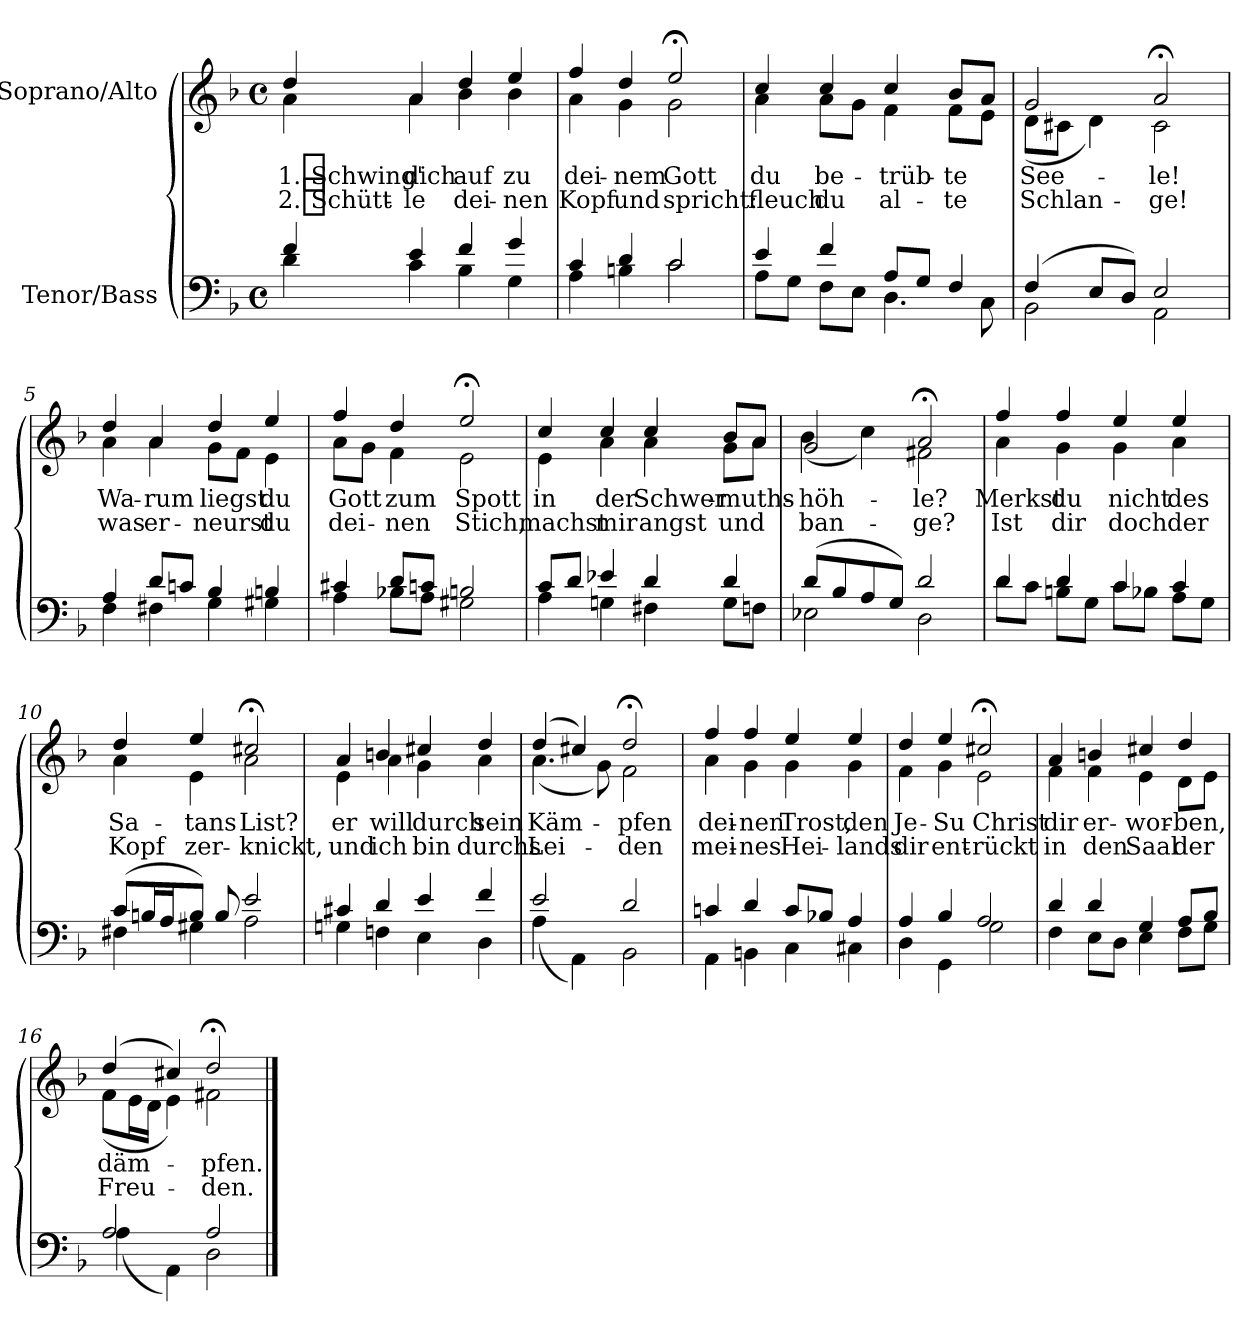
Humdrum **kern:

**kern	**kern	**text	**text
*part2	*part1	*part1	*part1
*staff2	*staff1	*staff1	*staff1
*I"Tenor/Bass	*I"Soprano/Alto	*	*
*clefF4	*clefG2	*	*
*k[b-]	*k[b-]	*	*
*M4/4	*M4/4	*	*
*met(c)	*met(c)	*	*
=1	=1	=1	=1
*^	*	*	*
!	!	!	!LO:LY:b	!LO:LY:b
*	*	*^	*	*
4f/	4d\	4dd/	4a\	1. Schwing'	2. Schütt-
!	!	!	!	!LO:LY:b	!LO:LY:b
4e/	4c\	4a/	4a\	dich	-le
!	!	!	!	!LO:LY:b	!LO:LY:b
4f/	4B-\	4dd/	4b-\	auf	dei-
!	!	!	!	!LO:LY:b	!LO:LY:b
4g/	4G\	4ee/	4b-\	zu	-nen
=2	=2	=2	=2	=2	=2
!	!	!	!	!LO:LY:b	!LO:LY:b
4c/	4A\	4ff/	4a\	dei-	Kopf
!	!	!	!	!LO:LY:b	!LO:LY:b
4d/	4Bn\	4dd/	4g\	-nem	und
!	!	!	!	!LO:LY:b	!LO:LY:b
2c/	2c\	2ee;</	2g\	Gott	spricht:
=3	=3	=3	=3	=3	=3
!	!	!	!	!LO:LY:b	!LO:LY:b
4e/	8A\L	4cc/	4a\	du	fleuch
.	8G\J	.	.	.	.
!	!	!	!	!LO:LY:b	!LO:LY:b
4f/	8F\L	4cc/	8a\L	be-	du
.	8E\J	.	8g\J	.	.
!	!	!	!	!LO:LY:b	!LO:LY:b
8A/L	4.D\	4cc/	4f\	-trüb-	al-
8G/J	.	.	.	.	.
!	!	!	!	!LO:LY:b	!LO:LY:b
4F/	.	8b-/L	8f\L	-te	-te
.	8C\	8a/J	8e\J	.	.
=4	=4	=4	=4	=4	=4
!	!	!	!	!LO:LY:b	!LO:LY:b
(4F/	2BB-\	2g/	(8d\L	See-	Schlan-
.	.	.	8c#X\J	.	.
8E/L	.	.	4d\)	.	.
8D/J)	.	.	.	.	.
!	!	!	!	!LO:LY:b	!LO:LY:b
2E/	2AA\	2a;</	2c#\	-le!	ge!
!!LO:LB:g=z	!!
=5	=5	=5	=5	=5	=5
!	!	!	!	!LO:LY:b	!LO:LY:b
4A/	4F\	4dd/	4a\	Wa-	was
!	!	!	!	!LO:LY:b	!LO:LY:b
8d/L	4F#X\	4a/	4a\	-rum	er-
8cn/J	.	.	.	.	.
!	!	!	!	!LO:LY:b	!LO:LY:b
4B-/	4G\	4dd/	8g\L	liegst	-neurst
.	.	.	8f\J	.	.
!	!	!	!	!LO:LY:b	!LO:LY:b
4Bn/	4G#X\	4ee/	4e\	du	du
=6	=6	=6	=6	=6	=6
!	!	!	!	!LO:LY:b	!LO:LY:b
4c#X/	4A\	4ff/	8a\L	Gott	dei-
.	.	.	8g\J	.	.
!	!	!	!	!LO:LY:b	!LO:LY:b
8d/L	8B-X\L	4dd/	4f\	zum	-nen
8cn/J	8A\J	.	.	.	.
!	!	!	!	!LO:LY:b	!LO:LY:b
2Bn/	2G#X\	2ee;</	2e\	Spott	Stich,
=7	=7	=7	=7	=7	=7
!	!	!	!	!LO:LY:b	!LO:LY:b
8c/L	4A\	4cc/	4e\	in	machst
8d/J	.	.	.	.	.
!	!	!	!	!LO:LY:b	!LO:LY:b
4e-X/	4Gn\	4cc/	4a\	der	mir
!	!	!	!	!LO:LY:b	!LO:LY:b
4d/	4F#X\	4cc/	4a\	Schwer-	angst
!	!	!	!	!LO:LY:b	!LO:LY:b
4d/	8G\L	8b-/L	8g\L	-muths-	und
.	8Fn\J	8a/J	8a\J	.	.
=8	=8	=8	=8	=8	=8
!	!	!	!	!LO:LY:b	!LO:LY:b
(8d/L	2E-X\	2g/	(4b-\	-höh-	ban-
8B-/	.	.	.	.	.
8A/	.	.	4cc\)	.	.
8G/J)	.	.	.	.	.
!	!	!	!	!LO:LY:b	!LO:LY:b
2d/	2D\	2a;</	2f#X\	-le?	-ge?
!!LO:LB:g=z	!!
=9	=9	=9	=9	=9	=9
!	!	!	!	!LO:LY:b	!LO:LY:b
4d/	8d\L	4ff/	4a\	Merkst	Ist
.	8c\J	.	.	.	.
!	!	!	!	!LO:LY:b	!LO:LY:b
4d/	8Bn\L	4ff/	4g\	du	dir
.	8G\J	.	.	.	.
!	!	!	!	!LO:LY:b	!LO:LY:b
4c/	8c\L	4ee/	4g\	nicht	doch
.	8B-X\J	.	.	.	.
!	!	!	!	!LO:LY:b	!LO:LY:b
4c/	8A\L	4ee/	4a\	des	der
.	8G\J	.	.	.	.
=10	=10	=10	=10	=10	=10
!	!	!	!	!LO:LY:b	!LO:LY:b
(8c/L	4F#X\	4dd/	4a\	Sa-	Kopf
16Bn/L	.	.	.	.	.
16A/J	.	.	.	.	.
!	!	!	!	!LO:LY:b	!LO:LY:b
8B/J)	4G#X\	4ee/	4e\	-tans	zer-
8B/	.	.	.	.	.
!	!	!	!	!LO:LY:b	!LO:LY:b
2e/	2A\	2cc#X;</	2a\	List?	-knickt,
=11	=11	=11	=11	=11	=11
!	!	!	!	!LO:LY:b	!LO:LY:b
4c#X/	4Gn\	4a/	4e\	er	und
!	!	!	!	!LO:LY:b	!LO:LY:b
4d/	4Fn\	4bn/	4a\	will	ich
!	!	!	!	!LO:LY:b	!LO:LY:b
4e/	4E\	4cc#X/	4g\	durch	bin
!	!	!	!	!LO:LY:b	!LO:LY:b
4f/	4D\	4dd/	4a\	sein	durchs
=12	=12	=12	=12	=12	=12
!	!	!	!	!LO:LY:b	!LO:LY:b
2e/	(4A\	(4dd/	(4.a\	Käm-	Lei-
.	4AA\)	4cc#X/)	.	.	.
.	.	.	8g\)	.	.
!	!	!	!	!LO:LY:b	!LO:LY:b
2d/	2BB-\	2dd;</	2f\	-pfen	-den
!!LO:LB:g=z	!!
=13	=13	=13	=13	=13	=13
!	!	!	!	!LO:LY:b	!LO:LY:b
4cn/	4AA\	4ff/	4a\	dei-	mei-
!	!	!	!	!LO:LY:b	!LO:LY:b
4d/	4BBn\	4ff/	4g\	-nen	-nes
!	!	!	!	!LO:LY:b	!LO:LY:b
8c/L	4C\	4ee/	4g\	Trost,	Hei-
8B-X/J	.	.	.	.	.
!	!	!	!	!LO:LY:b	!LO:LY:b
4A/	4C#X\	4ee/	4g\	den	-lands
=14	=14	=14	=14	=14	=14
!	!	!	!	!LO:LY:b	!LO:LY:b
4A/	4D\	4dd/	4f\	Je-	dir
!	!	!	!	!LO:LY:b	!LO:LY:b
4B-/	4GG\	4ee/	4g\	-Su	ent-
!	!	!	!	!LO:LY:b	!LO:LY:b
2A/	2G\	2cc#X;</	2e\	Christ	-rückt
=15	=15	=15	=15	=15	=15
!	!	!	!	!LO:LY:b	!LO:LY:b
4d/	4F\	4a/	4f\	dir	in
!	!	!	!	!LO:LY:b	!LO:LY:b
4d/	8E\L	4bn/	4f\	er-	den
.	8D\J	.	.	.	.
!	!	!	!	!LO:LY:b	!LO:LY:b
4G/	4E\	4cc#X/	4e\	-wor-	Saal
!	!	!	!	!LO:LY:b	!LO:LY:b
8A/L	8F\L	4dd/	8d\L	-ben,	der
8B-/J	8G\J	.	8e\J	.	.
=16	=16	=16	=16	=16	=16
!	!	!	!	!LO:LY:b	!LO:LY:b
2A/	(4A\	(4dd/	(8f\L	däm-	Freu-
.	.	.	16e\L	.	.
.	.	.	16d\JJ	.	.
.	4AA\)	4cc#X/)	4e\)	.	.
!	!	!	!	!LO:LY:b	!LO:LY:b
2A/	2D\	2dd;</	2f#X\	-pfen.	-den.
*v	*v	*	*	*	*
*	*v	*v	*	*
==	==	==	==
*-	*-	*-	*-
